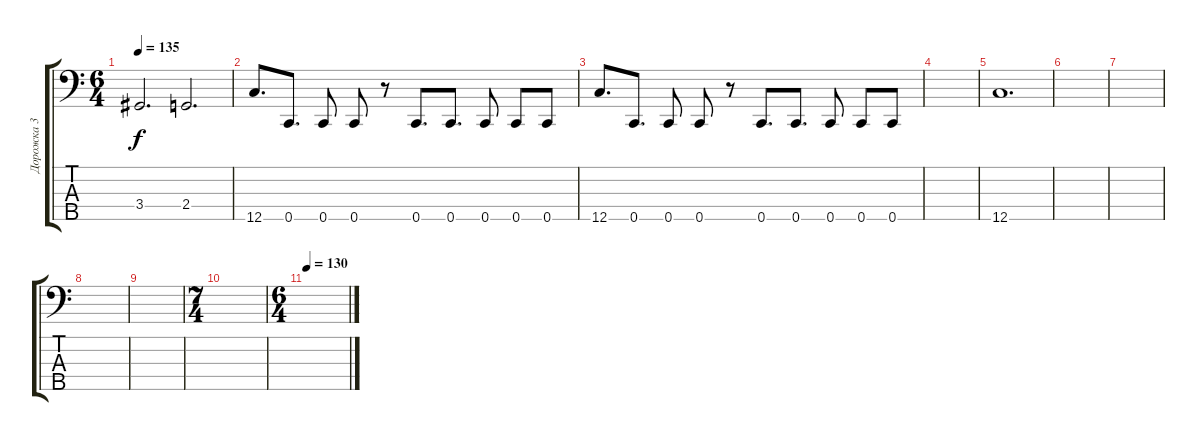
\track ("Дорожка 3" "Дорожка 3") {instrument electricbassfinger}
\staff {score tabs}
\tuning (Ab2 Eb2 Bb1 F1 C1) {hide}
\ts (6 4)
\tempo 135
\clef f4
\ks c
3.4.2{d dy f} 2.4.2{d} |
12.5.8{d} 0.5.8{d} 0.5.8 0.5.8 r.8 0.5.8{d} 0.5.8{d} 0.5.8 0.5.8 0.5.8 |
12.5.8{d} 0.5.8{d} 0.5.8 0.5.8 r.8 0.5.8{d} 0.5.8{d} 0.5.8 0.5.8 0.5.8 |
|
12.5.1{d} |
|
|
|
|
\ts (7 4)
|
\ts (6 4)
\tempo 130
